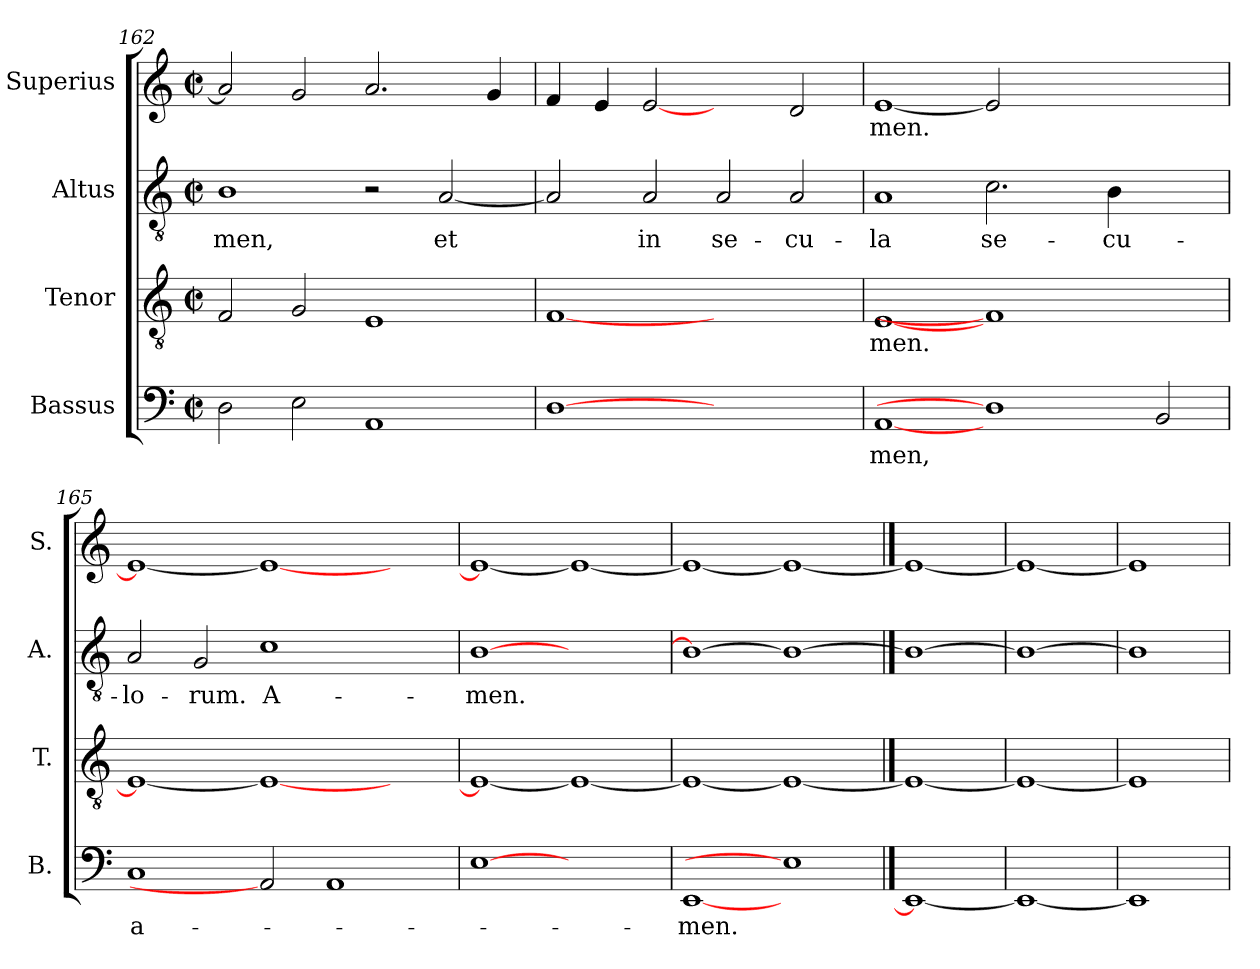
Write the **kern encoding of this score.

**kern	**text	**kern	**text	**kern	**text	**kern	**text
*part4	*part4	*part3	*part3	*part2	*part2	*part1	*part1
*staff4	*staff4	*staff3	*staff3	*staff2	*staff2	*staff1	*staff1
*I"Bassus	*	*I"Tenor	*	*I"Altus	*	*I"Superius	*
*I'B.	*	*I'T.	*	*I'A.	*	*I'S.	*
!!LO:LB:g=z
*clefF4	*	*clefGv2	*	*clefGv2	*	*clefG2	*
*	*	*ITrd7c12	*	*ITrd7c12	*	*	*
*k[]	*	*k[]	*	*k[]	*	*k[]	*
*C:	*	*C:	*	*C:	*	*C:	*
*M2/2	*	*M2/2	*	*M2/2	*	*M2/2	*
*met(c|)	*	*met(c|)	*	*met(c|)	*	*met(c|)	*
=162	=162	=162	=162	=162	=162	=162	=162
!	!	!	!	!	!LO:LY:b:color=#000000	!	!
2Di\	.	2FFi/	.	1BBi	-men,	2ai/]	.
2Ei\	.	2GGi/	.	.	.	2gi/	.
1AAi	.	1EEi	.	2r	.	2.ai/	.
!	!	!	!	!	!LO:LY:b:color=#000000	!	!
.	.	.	.	[<2AAi/	et	.	.
.	.	.	.	.	.	4gi/	.
=163	=163	=163	=163	=163	=163	=163	=163
[1Di	.	[1FFi	.	2AAi/]	.	4fi/	.
.	.	.	.	.	.	4ei/	.
!	!	!	!	!	!LO:LY:b:color=#000000	!	!
.	.	.	.	2AAi/	in	[2ei	.
!	!	!	!	!	!LO:LY:b:color=#000000	!	!
1ryy	.	1ryy	.	2AAi/	se-	2ryy	.
!	!	!	!	!	!LO:LY:b:color=#000000	!	!
.	.	.	.	2AAi/	-cu-	2di/	.
=164	=164	=164	=164	=164	=164	=164	=164
!	!LO:LY:b:color=#000000	!	!	!	!	!	!
!	!	!	!LO:LY:b:color=#000000	!	!	!	!
!	!	!	!	!	!LO:LY:b:color=#000000	!	!
!	!	!	!	!	!	!	!LO:LY:b:color=#000000
[1AAi	-men,	[<1EEi	-men.	1AAi	-la	[<1ei	-men.
!	!	!	!	!	!LO:LY:b:color=#000000	!	!
1Di]	.	1FFi]	.	2.Ci\	se-	2ei]	.
.	.	.	.	.	.	1ryy	.
!	!	!	!	!	!LO:LY:b:color=#000000	!	!
.	.	.	.	4BBi\	-cu-	.	.
2BBi/	.	2ryy	.	2ryy	.	.	.
=165	=165	=165	=165	=165	=165	=165	=165
!	!LO:LY:b:color=#000000	!	!	!	!	!	!
!	!	!	!	!	!LO:LY:b:color=#000000	!	!
1Ci	a-	1EEi_<	.	2AAi/	-lo-	1ei_<	.
!	!	!	!	!	!LO:LY:b:color=#000000	!	!
.	.	.	.	2GGi/	-rum.	.	.
!	!	!	!	!	!LO:LY:b:color=#000000	!	!
2AAi]	.	1EEi_	.	1Ci	A-	1ei_	.
1AAi	.	.	.	.	.	.	.
.	.	2ryy	.	2ryy	.	2ryy	.
=166	=166	=166	=166	=166	=166	=166	=166
!	!	!	!	!	!LO:LY:b:color=#000000	!	!
[1Ei	.	1EEi_<	.	[>1BBi	-men.	1ei_<	.
1ryy	.	1EEi_	.	1ryy	.	1ei_	.
=167	=167	=167	=167	=167	=167	=167	=167
!	!LO:LY:b:color=#000000	!	!	!	!	!	!
[1EEi	-men.	1EEi_<	.	1BBi_>	.	1ei_<	.
1Ei]	.	1EEi_	.	1BBi_	.	1ei_	.
==168	==168	==168	==168	==168	==168	==168	==168
1EEi_	.	1EEi_	.	1BBi_	.	1ei_	.
=169	=169	=169	=169	=169	=169	=169	=169
1EEi_	.	1EEi_	.	1BBi_	.	1ei_	.
=170	=170	=170	=170	=170	=170	=170	=170
1EEi]	.	1EEi]	.	1BBi]	.	1ei]	.
=	=	=	=	=	=	=	=
*-	*-	*-	*-	*-	*-	*-	*-
